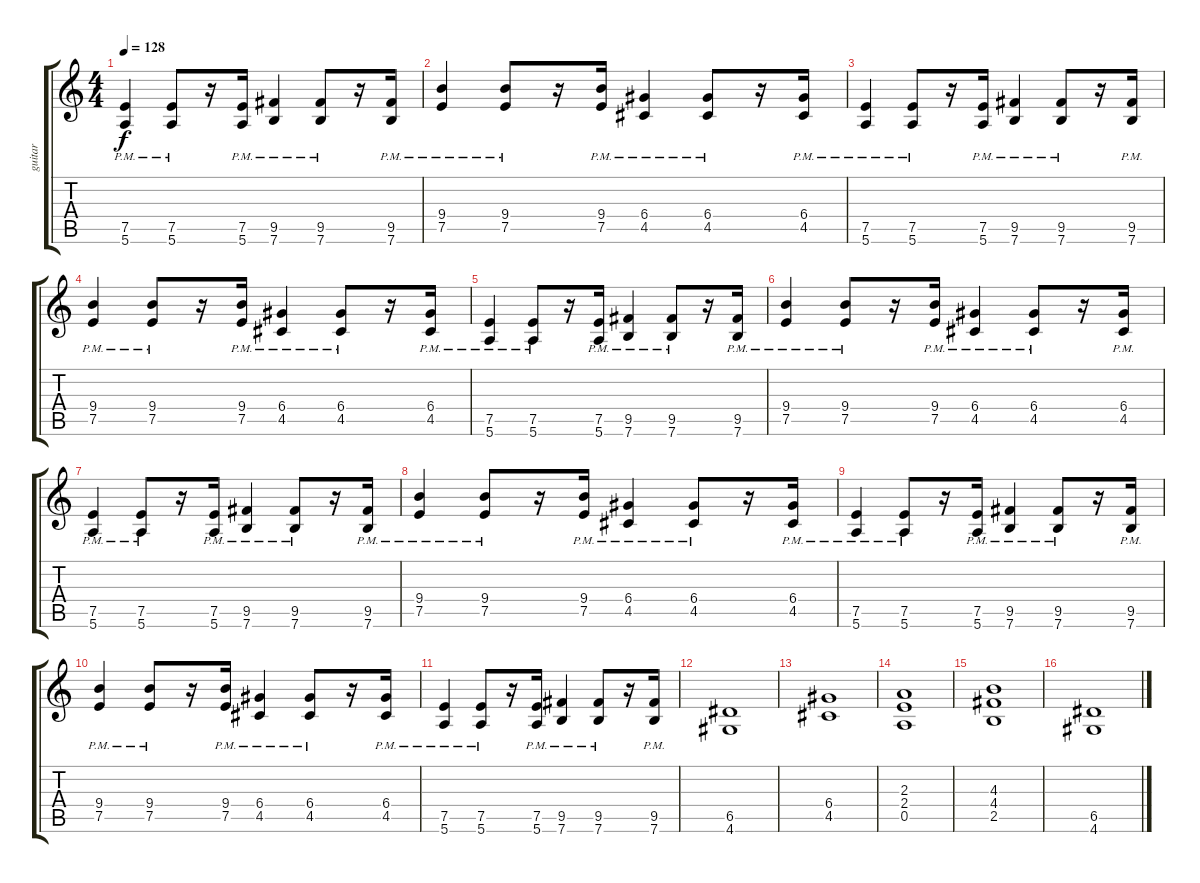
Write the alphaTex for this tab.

\track ("guitar" "guitar") {instrument overdrivenguitar}
\staff {score tabs}
\tuning (E4 B3 G3 D3 A2 E2) {hide}
\ts (4 4)
\tempo 128
\clef g2
\ks c
(7.5{pm} 5.6{pm}).4{dy f} (7.5{pm} 5.6{pm}).8 r.16 (7.5{pm} 5.6{pm}).16 (9.5{pm} 7.6{pm}).4 (9.5{pm} 7.6{pm}).8 r.16 (9.5{pm} 7.6{pm}).16 |
(9.4{pm} 7.5{pm}).4 (9.4{pm} 7.5{pm}).8 r.16 (9.4{pm} 7.5{pm}).16 (6.4{pm} 4.5{pm}).4 (6.4{pm} 4.5{pm}).8 r.16 (6.4{pm} 4.5{pm}).16 |
(7.5{pm} 5.6{pm}).4 (7.5{pm} 5.6{pm}).8 r.16 (7.5{pm} 5.6{pm}).16 (9.5{pm} 7.6{pm}).4 (9.5{pm} 7.6{pm}).8 r.16 (9.5{pm} 7.6{pm}).16 |
(9.4{pm} 7.5{pm}).4 (9.4{pm} 7.5{pm}).8 r.16 (9.4{pm} 7.5{pm}).16 (6.4{pm} 4.5{pm}).4 (6.4{pm} 4.5{pm}).8 r.16 (6.4{pm} 4.5{pm}).16 |
(7.5{pm} 5.6{pm}).4 (7.5{pm} 5.6{pm}).8 r.16 (7.5{pm} 5.6{pm}).16 (9.5{pm} 7.6{pm}).4 (9.5{pm} 7.6{pm}).8 r.16 (9.5{pm} 7.6{pm}).16 |
(9.4{pm} 7.5{pm}).4 (9.4{pm} 7.5{pm}).8 r.16 (9.4{pm} 7.5{pm}).16 (6.4{pm} 4.5{pm}).4 (6.4{pm} 4.5{pm}).8 r.16 (6.4{pm} 4.5{pm}).16 |
(7.5{pm} 5.6{pm}).4 (7.5{pm} 5.6{pm}).8 r.16 (7.5{pm} 5.6{pm}).16 (9.5{pm} 7.6{pm}).4 (9.5{pm} 7.6{pm}).8 r.16 (9.5{pm} 7.6{pm}).16 |
(9.4{pm} 7.5{pm}).4 (9.4{pm} 7.5{pm}).8 r.16 (9.4{pm} 7.5{pm}).16 (6.4{pm} 4.5{pm}).4 (6.4{pm} 4.5{pm}).8 r.16 (6.4{pm} 4.5{pm}).16 |
(7.5{pm} 5.6{pm}).4 (7.5{pm} 5.6{pm}).8 r.16 (7.5{pm} 5.6{pm}).16 (9.5{pm} 7.6{pm}).4 (9.5{pm} 7.6{pm}).8 r.16 (9.5{pm} 7.6{pm}).16 |
(9.4{pm} 7.5{pm}).4 (9.4{pm} 7.5{pm}).8 r.16 (9.4{pm} 7.5{pm}).16 (6.4{pm} 4.5{pm}).4 (6.4{pm} 4.5{pm}).8 r.16 (6.4{pm} 4.5{pm}).16 |
(7.5{pm} 5.6{pm}).4 (7.5{pm} 5.6{pm}).8 r.16 (7.5{pm} 5.6{pm}).16 (9.5{pm} 7.6{pm}).4 (9.5{pm} 7.6{pm}).8 r.16 (9.5{pm} 7.6{pm}).16 |
(6.5 4.6).1 |
(6.4 4.5).1 |
(2.3 2.4 0.5).1 |
(4.3 4.4 2.5).1 |
(6.5 4.6).1
